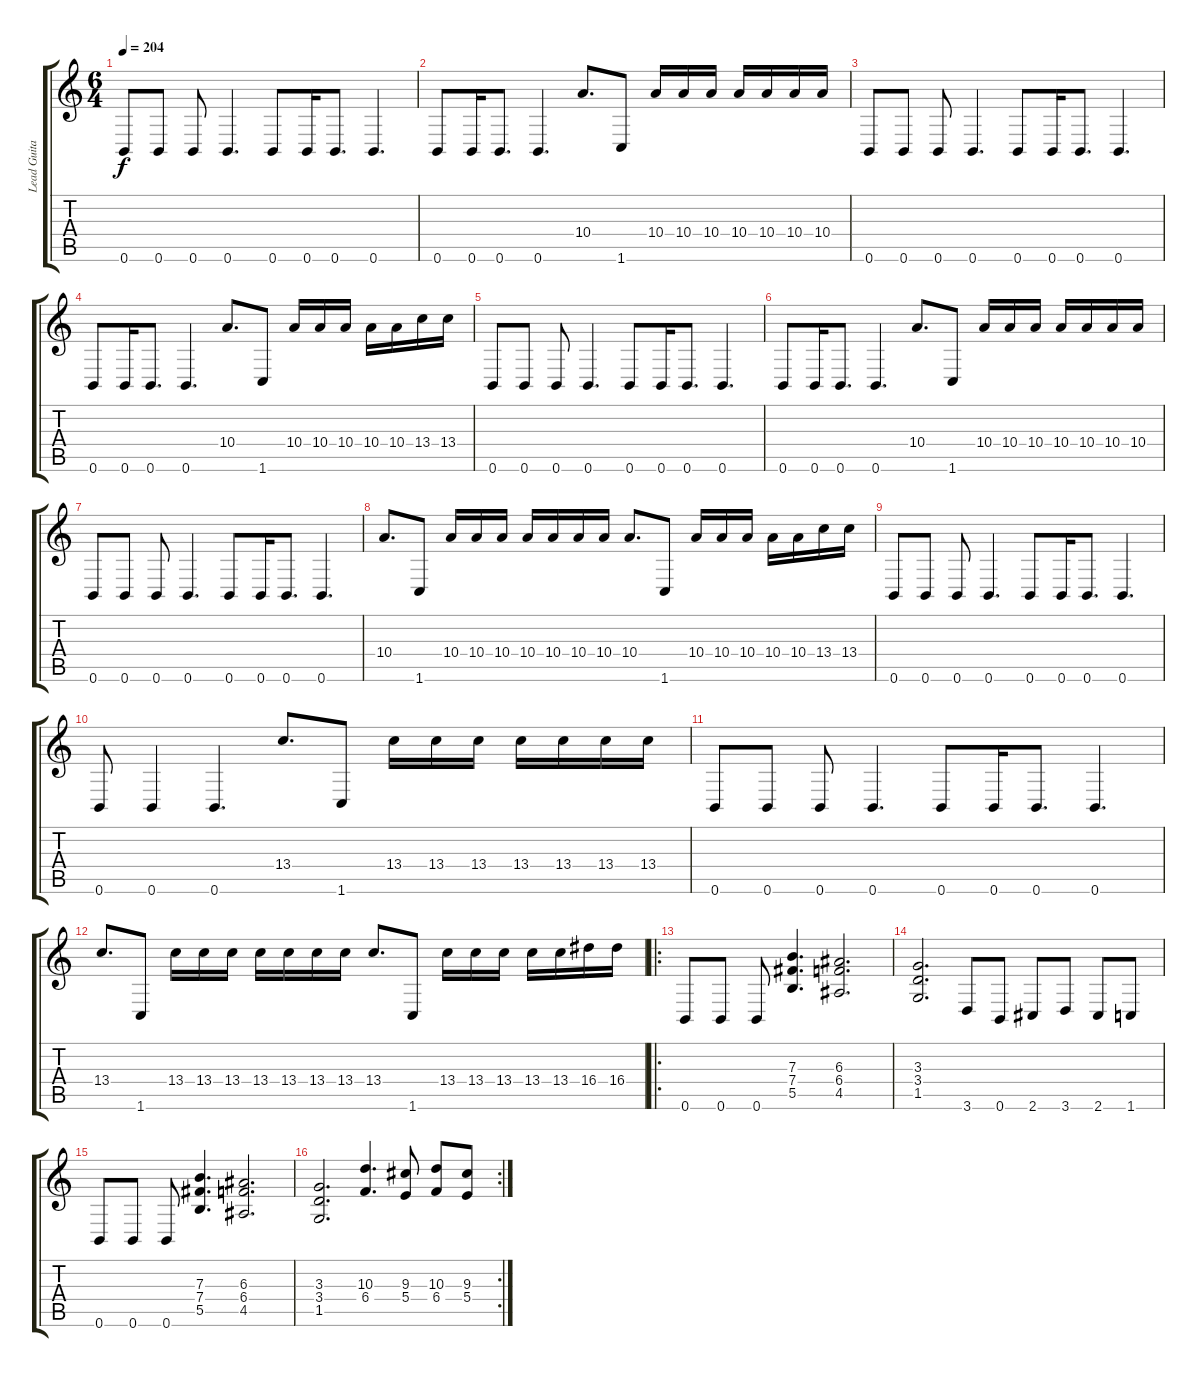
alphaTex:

\track ("Lead Guitar" "Lead Guita") {instrument distortionguitar}
\staff {score tabs}
\tuning (Db4 Ab3 E3 B2 Gb2 B1) {hide}
\ts (6 4)
\tempo 204
\clef g2
\ks c
0.6.8{dy f} 0.6.8 0.6.8 0.6.4{d} 0.6.8 0.6.16 0.6.8{d} 0.6.4{d} |
0.6.8 0.6.16 0.6.8{d} 0.6.4{d} 10.4.8{d} 1.6.8 10.4.16 10.4.16 10.4.16 10.4.16 10.4.16 10.4.16 10.4.16 |
0.6.8 0.6.8 0.6.8 0.6.4{d} 0.6.8 0.6.16 0.6.8{d} 0.6.4{d} |
0.6.8 0.6.16 0.6.8{d} 0.6.4{d} 10.4.8{d} 1.6.8 10.4.16 10.4.16 10.4.16 10.4.16 10.4.16 13.4.16 13.4.16 |
0.6.8 0.6.8 0.6.8 0.6.4{d} 0.6.8 0.6.16 0.6.8{d} 0.6.4{d} |
0.6.8 0.6.16 0.6.8{d} 0.6.4{d} 10.4.8{d} 1.6.8 10.4.16 10.4.16 10.4.16 10.4.16 10.4.16 10.4.16 10.4.16 |
0.6.8 0.6.8 0.6.8 0.6.4{d} 0.6.8 0.6.16 0.6.8{d} 0.6.4{d} |
10.4.8{d} 1.6.8 10.4.16 10.4.16 10.4.16 10.4.16 10.4.16 10.4.16 10.4.16 10.4.8{d} 1.6.8 10.4.16 10.4.16 10.4.16 10.4.16 10.4.16 13.4.16 13.4.16 |
0.6.8 0.6.8 0.6.8 0.6.4{d} 0.6.8 0.6.16 0.6.8{d} 0.6.4{d} |
0.6.8 0.6.4 0.6.4{d} 13.4.8{d} 1.6.8 13.4.16 13.4.16 13.4.16 13.4.16 13.4.16 13.4.16 13.4.16 |
0.6.8 0.6.8 0.6.8 0.6.4{d} 0.6.8 0.6.16 0.6.8{d} 0.6.4{d} |
13.4.8{d} 1.6.8 13.4.16 13.4.16 13.4.16 13.4.16 13.4.16 13.4.16 13.4.16 13.4.8{d} 1.6.8 13.4.16 13.4.16 13.4.16 13.4.16 13.4.16 16.4.16 16.4.16 |
\ro
0.6.8 0.6.8 0.6.8 (7.3 7.4 5.5).4{d} (6.3 6.4 4.5).2{d} |
(3.3 3.4 1.5).2{d} 3.6.8 0.6.8 2.6.8 3.6.8 2.6.8 1.6.8 |
0.6.8 0.6.8 0.6.8 (7.3 7.4 5.5).4{d} (6.3 6.4 4.5).2{d} |
\rc 2
(3.3 3.4 1.5).2{d} (10.3 6.4).4{d} (9.3 5.4).8 (10.3 6.4).8 (9.3 5.4).8
